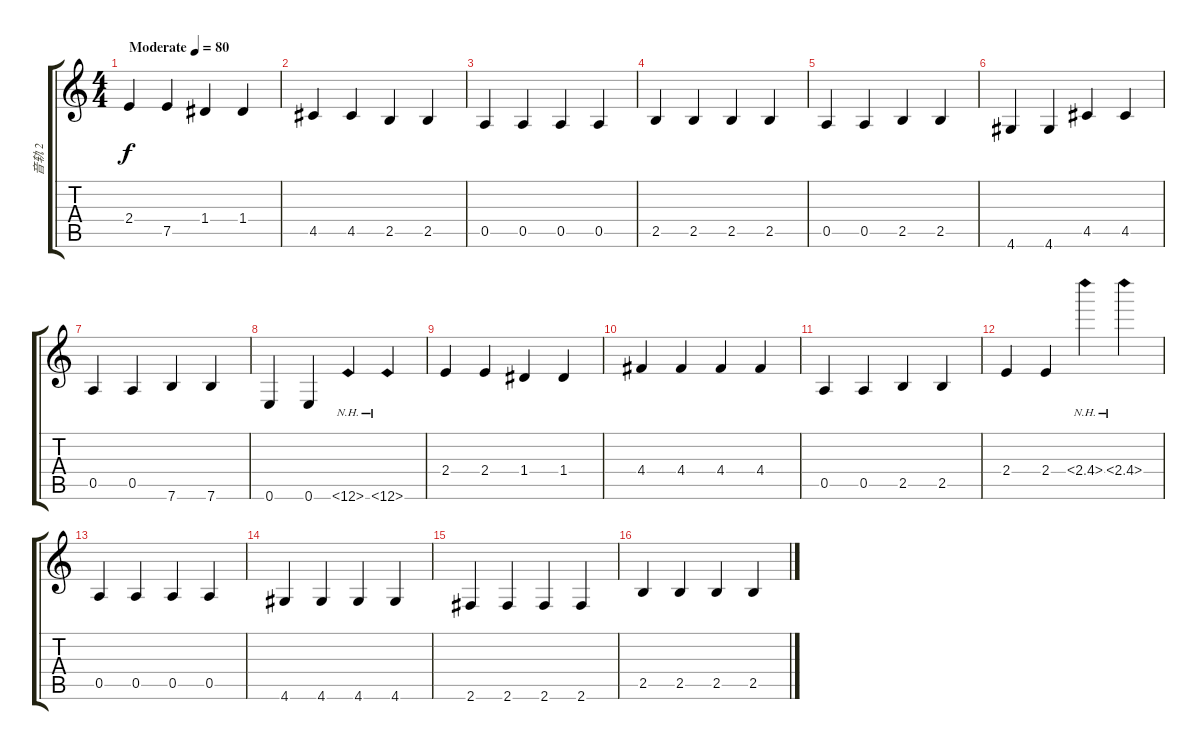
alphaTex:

\track ("音轨 2" "音轨 2") {instrument acousticbass}
\staff {score tabs}
\tuning (E4 B3 G3 D3 A2 E2) {hide}
\ts (4 4)
\tempo (80 "Moderate")
\clef g2
\ks c
2.4.4{dy f instrument acousticbass} 7.5.4 1.4.4 1.4.4 |
4.5.4 4.5.4 2.5.4 2.5.4 |
0.5.4 0.5.4 0.5.4 0.5.4 |
2.5.4 2.5.4 2.5.4 2.5.4 |
0.5.4 0.5.4 2.5.4 2.5.4 |
4.6.4 4.6.4 4.5.4 4.5.4 |
0.5.4 0.5.4 7.6.4 7.6.4 |
0.6.4 0.6.4 0.6{nh}.4 0.6{nh}.4 |
2.4.4 2.4.4 1.4.4 1.4.4 |
4.4.4 4.4.4 4.4.4 4.4.4 |
0.5.4 0.5.4 2.5.4 2.5.4 |
2.4.4 2.4.4 2.4{nh}.4 2.4{nh}.4 |
0.5.4 0.5.4 0.5.4 0.5.4 |
4.6.4 4.6.4 4.6.4 4.6.4 |
2.6.4 2.6.4 2.6.4 2.6.4 |
2.5.4 2.5.4 2.5.4 2.5.4
